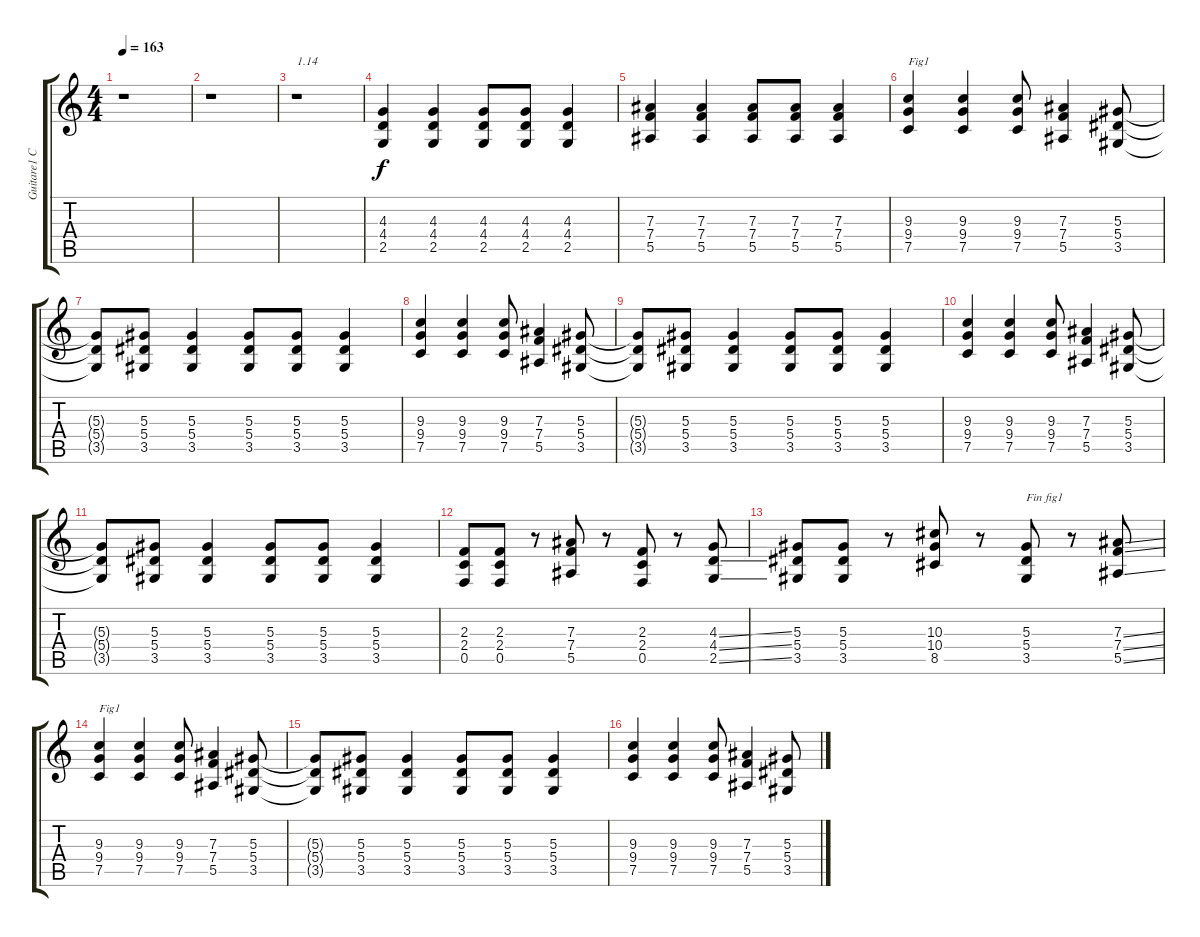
\track ("Guitare1 C" "Guitare1 C") {instrument overdrivenguitar}
\staff {score tabs}
\tuning (C4 G3 Eb3 Bb2 F2 C2) {hide}
\ts (4 4)
\tempo 163
\clef g2
\ks c
r.1{dy f} |
r.1 |
r.1{txt "1.14"} |
(4.3 4.4 2.5).4 (4.3 4.4 2.5).4 (4.3 4.4 2.5).8 (4.3 4.4 2.5).8 (4.3 4.4 2.5).4 |
(7.3 7.4 5.5).4 (7.3 7.4 5.5).4 (7.3 7.4 5.5).8 (7.3 7.4 5.5).8 (7.3 7.4 5.5).4 |
(9.3 9.4 7.5).4{txt "Fig1"} (9.3 9.4 7.5).4 (9.3 9.4 7.5).8 (7.3 7.4 5.5).4 (5.3 5.4 3.5).8 |
(5.3{t} 5.4{t} 3.5{t}).8 (5.3 5.4 3.5).8 (5.3 5.4 3.5).4 (5.3 5.4 3.5).8 (5.3 5.4 3.5).8 (5.3 5.4 3.5).4 |
(9.3 9.4 7.5).4 (9.3 9.4 7.5).4 (9.3 9.4 7.5).8 (7.3 7.4 5.5).4 (5.3 5.4 3.5).8 |
(5.3{t} 5.4{t} 3.5{t}).8 (5.3 5.4 3.5).8 (5.3 5.4 3.5).4 (5.3 5.4 3.5).8 (5.3 5.4 3.5).8 (5.3 5.4 3.5).4 |
(9.3 9.4 7.5).4 (9.3 9.4 7.5).4 (9.3 9.4 7.5).8 (7.3 7.4 5.5).4 (5.3 5.4 3.5).8 |
(5.3{t} 5.4{t} 3.5{t}).8 (5.3 5.4 3.5).8 (5.3 5.4 3.5).4 (5.3 5.4 3.5).8 (5.3 5.4 3.5).8 (5.3 5.4 3.5).4 |
(2.3 2.4 0.5).8 (2.3 2.4 0.5).8 r.8 (7.3 7.4 5.5).8 r.8 (2.3 2.4 0.5).8 r.8 (4.3{ss} 4.4{ss} 2.5{ss}).8 |
(5.3 5.4 3.5).8 (5.3 5.4 3.5).8 r.8 (10.3 10.4 8.5).8 r.8 (5.3 5.4 3.5).8{txt "Fin fig1"} r.8 (7.3{ss} 7.4{ss} 5.5{ss}).8 |
(9.3 9.4 7.5).4{txt "Fig1"} (9.3 9.4 7.5).4 (9.3 9.4 7.5).8 (7.3 7.4 5.5).4 (5.3 5.4 3.5).8 |
(5.3{t} 5.4{t} 3.5{t}).8 (5.3 5.4 3.5).8 (5.3 5.4 3.5).4 (5.3 5.4 3.5).8 (5.3 5.4 3.5).8 (5.3 5.4 3.5).4 |
(9.3 9.4 7.5).4 (9.3 9.4 7.5).4 (9.3 9.4 7.5).8 (7.3 7.4 5.5).4 (5.3 5.4 3.5).8
